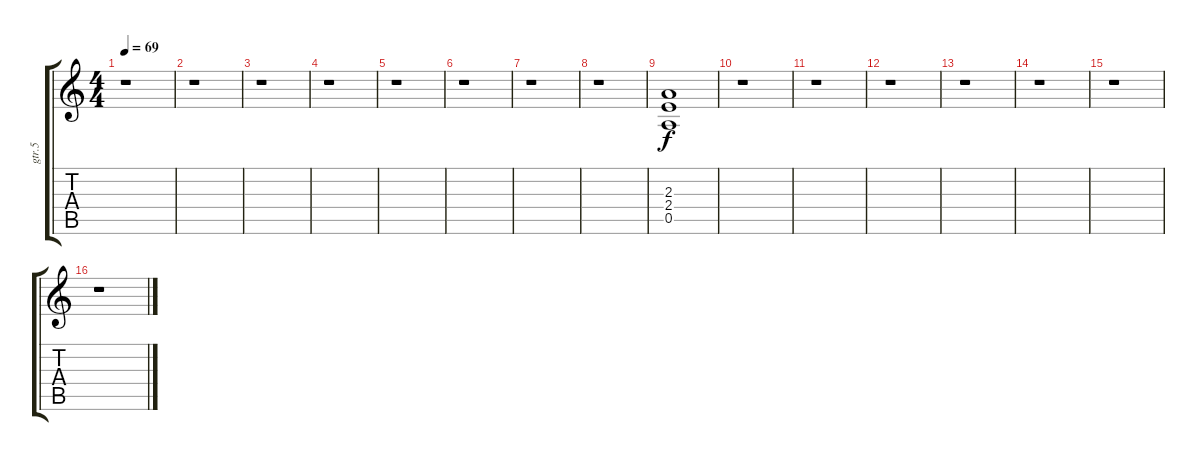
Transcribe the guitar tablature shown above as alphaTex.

\track ("gtr.5" "gtr.5") {instrument distortionguitar}
\staff {score tabs}
\tuning (E4 B3 G3 D3 A2 E2) {hide}
\ts (4 4)
\tempo 69
\clef g2
\ks c
r.1{dy f} |
r.1 |
r.1 |
r.1 |
r.1 |
r.1 |
r.1 |
r.1 |
(2.3 2.4 0.5).1 |
r.1 |
r.1 |
r.1 |
r.1 |
r.1 |
r.1 |
r.1
